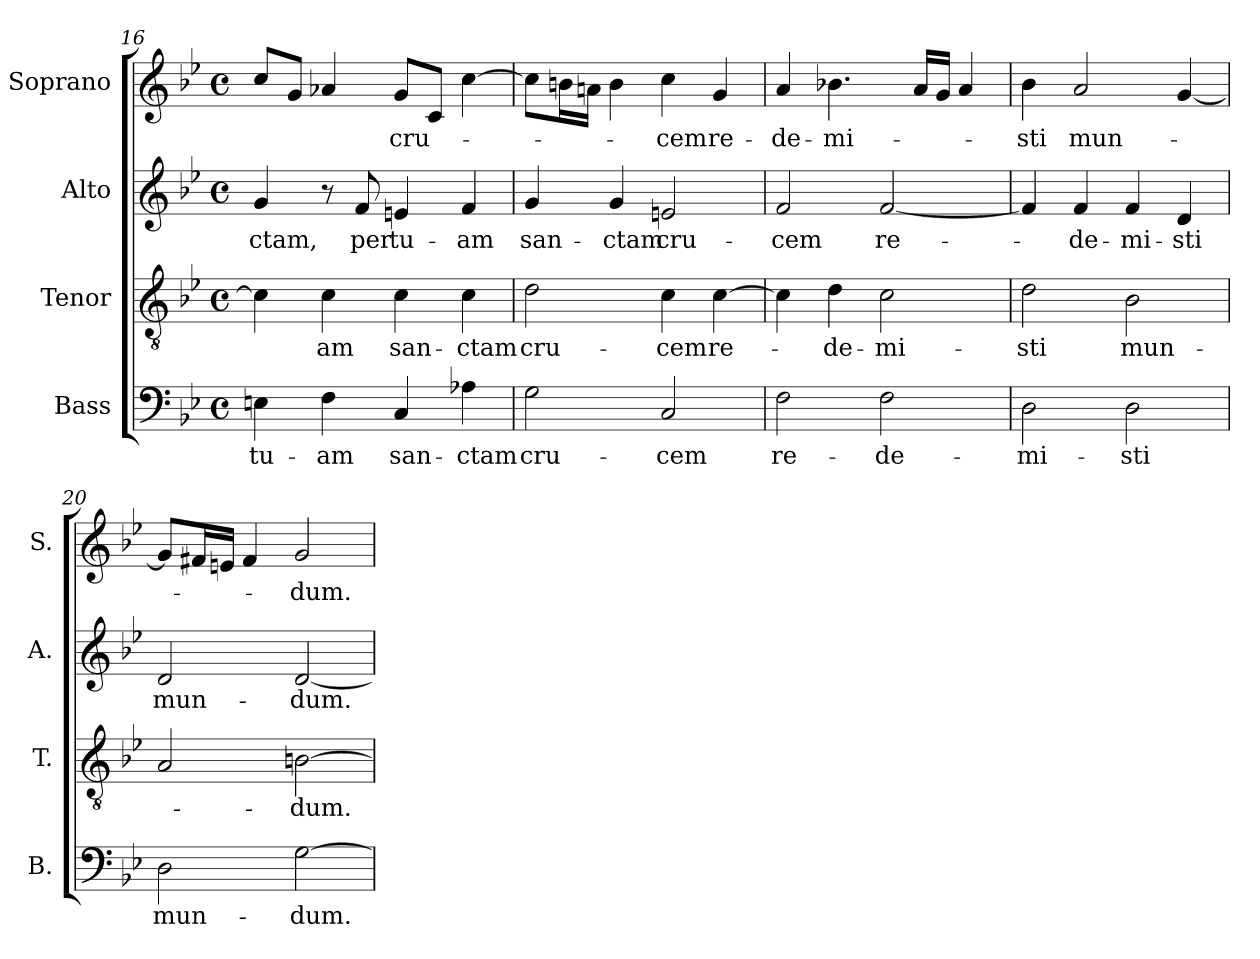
**kern	**text	**kern	**text	**kern	**text	**kern	**text
*part4	*part4	*part3	*part3	*part2	*part2	*part1	*part1
*staff4	*staff4	*staff3	*staff3	*staff2	*staff2	*staff1	*staff1
*I"Bass	*	*I"Tenor	*	*I"Alto	*	*I"Soprano	*
*I'B.	*	*I'T.	*	*I'A.	*	*I'S.	*
!!LO:PB:g=z
*clefF4	*	*clefGv2	*	*clefG2	*	*clefG2	*
*	*	*ITrd7c12	*	*	*	*	*
*k[b-e-]	*	*k[b-e-]	*	*k[b-e-]	*	*k[b-e-]	*
*B-:	*	*B-:	*	*B-:	*	*B-:	*
*M4/4	*	*M4/4	*	*M4/4	*	*M4/4	*
*met(c)	*	*met(c)	*	*met(c)	*	*met(c)	*
=16	=16	=16	=16	=16	=16	=16	=16
!	!LO:LY:b:color=#000000	!	!	!	!	!	!
!	!	!	!	!	!LO:LY:b:color=#000000	!	!
4Eni\	tu-	4Ci\]	.	4gi/	-ctam,	8cci/L	.
.	.	.	.	.	.	8gi/J	.
!	!LO:LY:b:color=#000000	!	!	!	!	!	!
!	!	!	!LO:LY:b:color=#000000	!	!	!	!
4Fi\	-am	4Ci\	-am	8r	.	4a-Xi/	.
!	!	!	!	!	!LO:LY:b:color=#000000	!	!
.	.	.	.	8fi/	per	.	.
!	!LO:LY:b:color=#000000	!	!	!	!	!	!
!	!	!	!LO:LY:b:color=#000000	!	!	!	!
!	!	!	!	!	!LO:LY:b:color=#000000	!	!
!	!	!	!	!	!	!	!LO:LY:b:color=#000000
4Ci/	san-	4Ci\	san-	4eni/	tu-	8gi/L	cru-
.	.	.	.	.	.	8ci/J	.
!	!LO:LY:b:color=#000000	!	!	!	!	!	!
!	!	!	!LO:LY:b:color=#000000	!	!	!	!
!	!	!	!	!	!LO:LY:b:color=#000000	!	!
4A-Xi\	-ctam	4Ci\	-ctam	4fi/	-am	[>4cci\	.
=17	=17	=17	=17	=17	=17	=17	=17
!	!LO:LY:b:color=#000000	!	!	!	!	!	!
!	!	!	!LO:LY:b:color=#000000	!	!	!	!
!	!	!	!	!	!LO:LY:b:color=#000000	!	!
2Gi\	cru-	2Di\	cru-	4gi/	san-	8cci\L]	.
.	.	.	.	.	.	16bni\L	.
.	.	.	.	.	.	16ani\JJ	.
!	!	!	!	!	!LO:LY:b:color=#000000	!	!
.	.	.	.	4gi/	-ctam	4bi\	.
!	!LO:LY:b:color=#000000	!	!	!	!	!	!
!	!	!	!LO:LY:b:color=#000000	!	!	!	!
!	!	!	!	!	!LO:LY:b:color=#000000	!	!
!	!	!	!	!	!	!	!LO:LY:b:color=#000000
2Ci/	-cem	4Ci\	-cem	2eni/	cru-	4cci\	-cem
!	!	!	!LO:LY:b:color=#000000	!	!	!	!
!	!	!	!	!	!	!	!LO:LY:b:color=#000000
.	.	[>4Ci\	re-	.	.	4gi/	re-
=18	=18	=18	=18	=18	=18	=18	=18
!	!LO:LY:b:color=#000000	!	!	!	!	!	!
!	!	!	!	!	!LO:LY:b:color=#000000	!	!
!	!	!	!	!	!	!	!LO:LY:b:color=#000000
2Fi\	re-	4Ci\]	.	2fi/	-cem	4ai/	-de-
!	!	!	!LO:LY:b:color=#000000	!	!	!	!
!	!	!	!	!	!	!	!LO:LY:b:color=#000000
.	.	4Di\	-de-	.	.	4.b-Xi\	-mi-
!	!LO:LY:b:color=#000000	!	!	!	!	!	!
!	!	!	!LO:LY:b:color=#000000	!	!	!	!
!	!	!	!	!	!LO:LY:b:color=#000000	!	!
2Fi\	-de-	2Ci\	-mi-	[<2fi/	re-	.	.
.	.	.	.	.	.	16ai/LL	.
.	.	.	.	.	.	16gi/JJ	.
.	.	.	.	.	.	4ai/	.
=19	=19	=19	=19	=19	=19	=19	=19
!	!LO:LY:b:color=#000000	!	!	!	!	!	!
!	!	!	!LO:LY:b:color=#000000	!	!	!	!
!	!	!	!	!	!	!	!LO:LY:b:color=#000000
2Di\	-mi-	2Di\	-sti	4fi/]	.	4b-i\	-sti
!	!	!	!	!	!LO:LY:b:color=#000000	!	!
!	!	!	!	!	!	!	!LO:LY:b:color=#000000
.	.	.	.	4fi/	-de-	2ai/	mun-
!	!LO:LY:b:color=#000000	!	!	!	!	!	!
!	!	!	!LO:LY:b:color=#000000	!	!	!	!
!	!	!	!	!	!LO:LY:b:color=#000000	!	!
2Di\	-sti	2BB-i\	mun-	4fi/	-mi-	.	.
!	!	!	!	!	!LO:LY:b:color=#000000	!	!
.	.	.	.	4di/	-sti	[<4gi/	.
=20	=20	=20	=20	=20	=20	=20	=20
!	!LO:LY:b:color=#000000	!	!	!	!	!	!
!	!	!	!	!	!LO:LY:b:color=#000000	!	!
2Di\	mun-	2AAi/	.	2di/	mun-	8gi/L]	.
.	.	.	.	.	.	16f#Xi/L	.
.	.	.	.	.	.	16eni/JJ	.
.	.	.	.	.	.	4f#i/	.
!	!LO:LY:b:color=#000000	!	!	!	!	!	!
!	!	!	!LO:LY:b:color=#000000	!	!	!	!
!	!	!	!	!	!LO:LY:b:color=#000000	!	!
!	!	!	!	!	!	!	!LO:LY:b:color=#000000
[>2Gi\	-dum.	[>2BBni\	-dum.	[<2di/	-dum.	2gi/	-dum.
=	=	=	=	=	=	=	=
*-	*-	*-	*-	*-	*-	*-	*-
